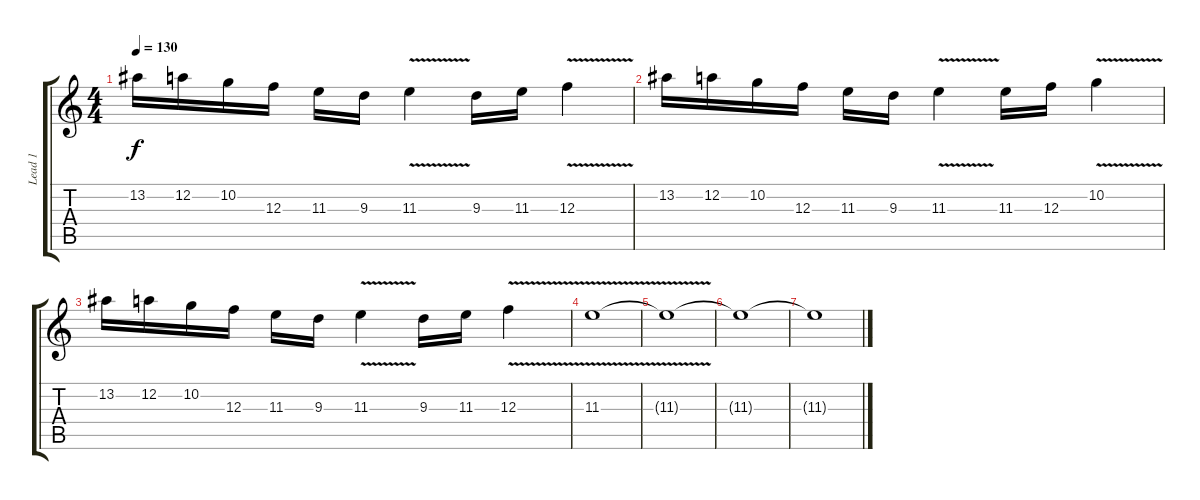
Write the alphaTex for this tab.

\track ("Lead 1" "Lead 1") {instrument distortionguitar}
\staff {score tabs}
\tuning (D4 A3 F3 C3 G2 D2) {hide}
\ts (4 4)
\tempo 130
\clef g2
\ks c
13.2.16{dy f} 12.2.16 10.2.16 12.3.16 11.3.16 9.3.16 11.3{v}.4 9.3.16 11.3.16 12.3{v}.4 |
13.2.16 12.2.16 10.2.16 12.3.16 11.3.16 9.3.16 11.3{v}.4 11.3.16 12.3.16 10.2{v}.4 |
13.2.16 12.2.16 10.2.16 12.3.16 11.3.16 9.3.16 11.3{v}.4 9.3.16 11.3.16 12.3{v}.4 |
11.3{v}.1{volume 0} |
11.3{t}.1 |
11.3{t}.1 |
11.3{t}.1
